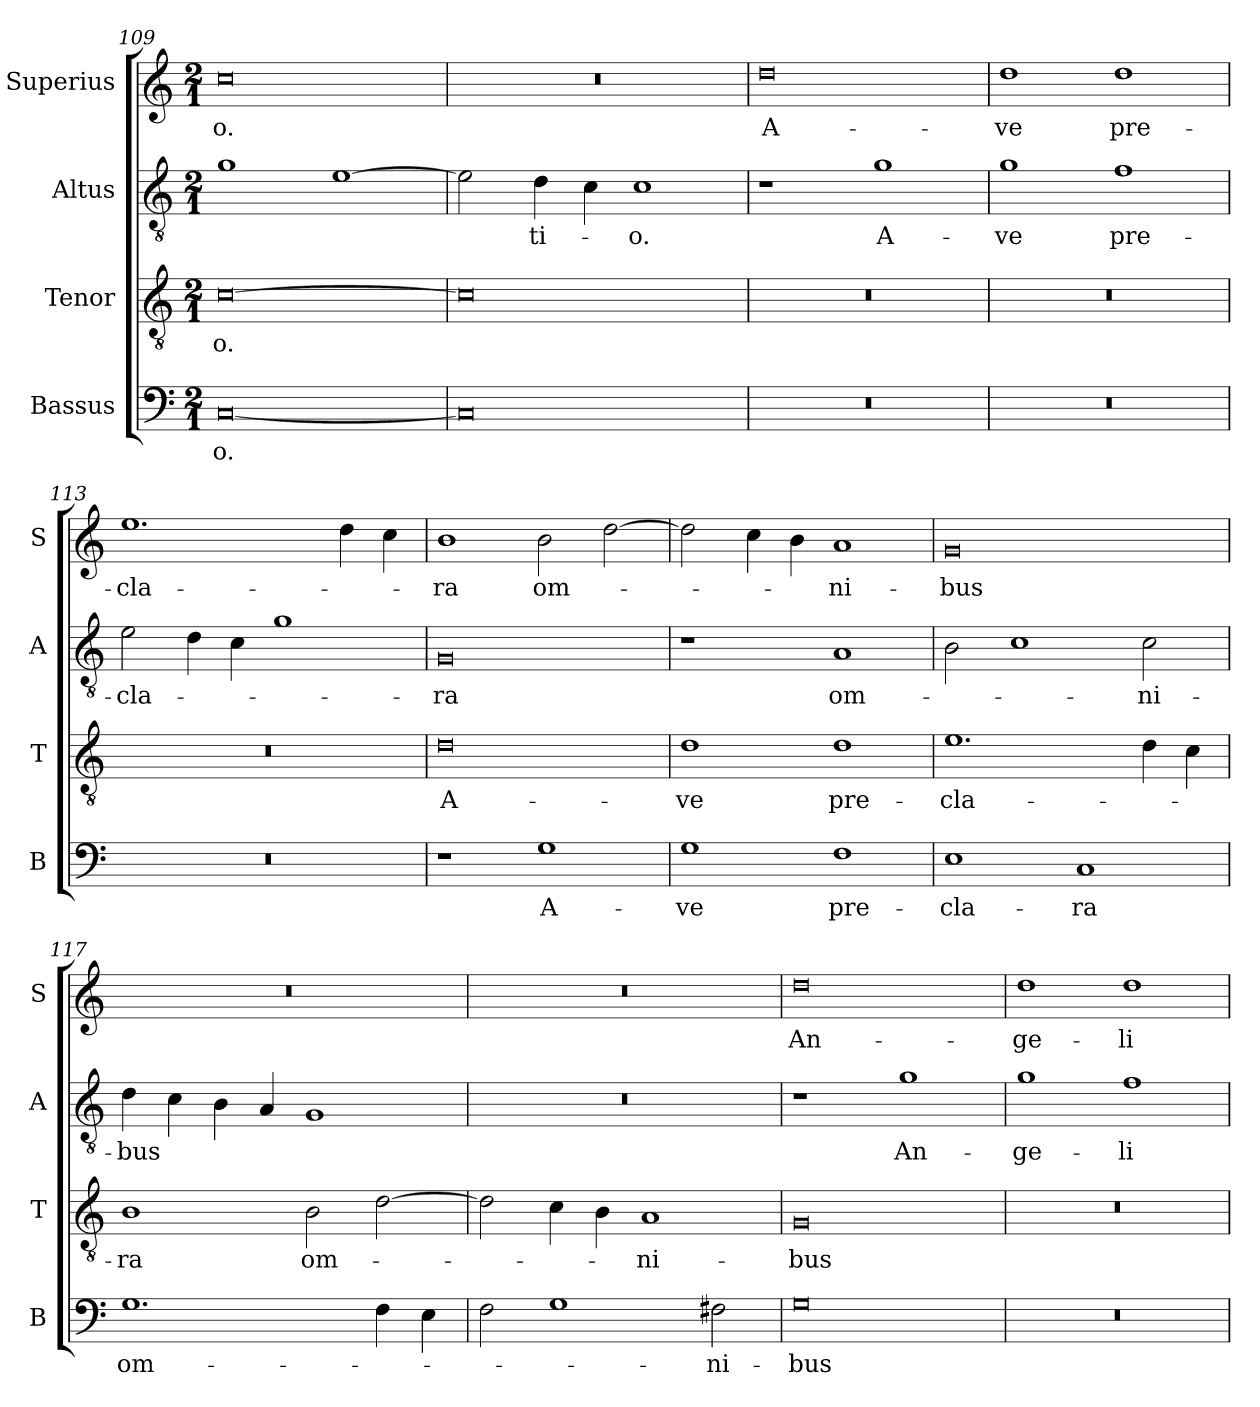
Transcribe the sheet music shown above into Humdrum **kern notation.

**kern	**text	**kern	**text	**kern	**text	**kern	**text
*part4	*part4	*part3	*part3	*part2	*part2	*part1	*part1
*staff4	*staff4	*staff3	*staff3	*staff2	*staff2	*staff1	*staff1
*I"Bassus	*	*I"Tenor	*	*I"Altus	*	*I"Superius	*
*I'B	*	*I'T	*	*I'A	*	*I'S	*
*clefF4	*	*clefGv2	*	*clefGv2	*	*clefG2	*
*k[]	*	*k[]	*	*k[]	*	*k[]	*
*M2/1	*	*M2/1	*	*M2/1	*	*M2/1	*
=109	=109	=109	=109	=109	=109	=109	=109
[0C	-o.	[0c	-o.	1g	.	0cc	-o.
.	.	.	.	[1e	.	.	.
=110	=110	=110	=110	=110	=110	=110	=110
0C]	.	0c]	.	2e\]	.	0r	.
.	.	.	.	4d\	-ti-	.	.
.	.	.	.	4c\	.	.	.
.	.	.	.	1c	-o.	.	.
=111	=111	=111	=111	=111	=111	=111	=111
0r	.	0r	.	1r	.	0dd	A-
.	.	.	.	1g	A-	.	.
=112	=112	=112	=112	=112	=112	=112	=112
0r	.	0r	.	1g	-ve	1dd	-ve
.	.	.	.	1f	pre-	1dd	pre-
=113	=113	=113	=113	=113	=113	=113	=113
0r	.	0r	.	2e\	-cla-	1.ee	-cla-
.	.	.	.	4d\	.	.	.
.	.	.	.	4c\	.	.	.
.	.	.	.	1g	.	.	.
.	.	.	.	.	.	4dd\	.
.	.	.	.	.	.	4cc\	.
=114	=114	=114	=114	=114	=114	=114	=114
1r	.	0d	A-	0G	-ra	1b	-ra
1G	A-	.	.	.	.	2b\	om-
.	.	.	.	.	.	[2dd\	.
=115	=115	=115	=115	=115	=115	=115	=115
1G	-ve	1d	-ve	1r	.	2dd\]	.
.	.	.	.	.	.	4cc\	.
.	.	.	.	.	.	4b\	.
1F	pre-	1d	pre-	1A	om-	1a	-ni-
=116	=116	=116	=116	=116	=116	=116	=116
1E	-cla-	1.e	-cla-	2B\	.	0g	-bus
.	.	.	.	1c	.	.	.
1C	-ra	.	.	.	.	.	.
.	.	4d\	.	2c\	-ni-	.	.
.	.	4c\	.	.	.	.	.
=117	=117	=117	=117	=117	=117	=117	=117
1.G	om-	1B	-ra	4d\	-bus	0r	.
.	.	.	.	4c\	.	.	.
.	.	.	.	4B\	.	.	.
.	.	.	.	4A/	.	.	.
.	.	2B\	om-	1G	.	.	.
4F\	.	[2d\	.	.	.	.	.
4E\	.	.	.	.	.	.	.
=118	=118	=118	=118	=118	=118	=118	=118
2F\	.	2d\]	.	0r	.	0r	.
1G	.	4c\	.	.	.	.	.
.	.	4B\	.	.	.	.	.
.	.	1A	-ni-	.	.	.	.
2F#X\	-ni-	.	.	.	.	.	.
=119	=119	=119	=119	=119	=119	=119	=119
0G	-bus	0G	-bus	1r	.	0dd	An-
.	.	.	.	1g	An-	.	.
=120	=120	=120	=120	=120	=120	=120	=120
0r	.	0r	.	1g	-ge-	1dd	-ge-
.	.	.	.	1f	-li-	1dd	-li-
=	=	=	=	=	=	=	=
*-	*-	*-	*-	*-	*-	*-	*-
